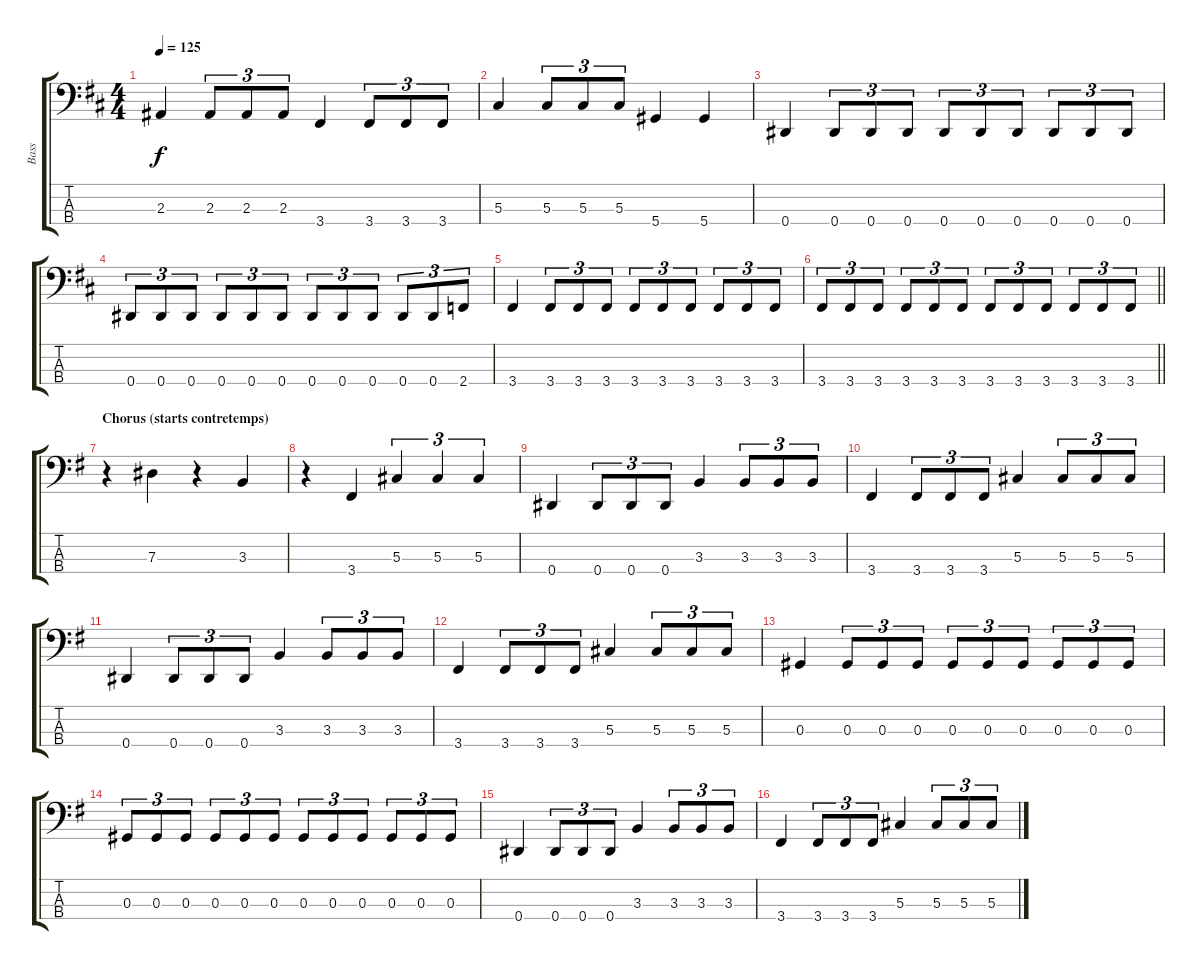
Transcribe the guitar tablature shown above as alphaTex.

\track ("Bass" "Bass") {instrument electricbassfinger}
\staff {score tabs}
\tuning (Gb2 Db2 Ab1 Eb1) {hide}
\ts (4 4)
\tempo 125
\clef f4
\ks bminor
2.3.4{dy f} 2.3.8{tu (3 2)} 2.3.8{tu (3 2)} 2.3.8{tu (3 2)} 3.4.4 3.4.8{tu (3 2)} 3.4.8{tu (3 2)} 3.4.8{tu (3 2)} |
5.3.4 5.3.8{tu (3 2)} 5.3.8{tu (3 2)} 5.3.8{tu (3 2)} 5.4.4 5.4.4 |
0.4.4 0.4.8{tu (3 2)} 0.4.8{tu (3 2)} 0.4.8{tu (3 2)} 0.4.8{tu (3 2)} 0.4.8{tu (3 2)} 0.4.8{tu (3 2)} 0.4.8{tu (3 2)} 0.4.8{tu (3 2)} 0.4.8{tu (3 2)} |
0.4.8{tu (3 2)} 0.4.8{tu (3 2)} 0.4.8{tu (3 2)} 0.4.8{tu (3 2)} 0.4.8{tu (3 2)} 0.4.8{tu (3 2)} 0.4.8{tu (3 2)} 0.4.8{tu (3 2)} 0.4.8{tu (3 2)} 0.4.8{tu (3 2)} 0.4.8{tu (3 2)} 2.4.8{tu (3 2)} |
3.4.4 3.4.8{tu (3 2)} 3.4.8{tu (3 2)} 3.4.8{tu (3 2)} 3.4.8{tu (3 2)} 3.4.8{tu (3 2)} 3.4.8{tu (3 2)} 3.4.8{tu (3 2)} 3.4.8{tu (3 2)} 3.4.8{tu (3 2)} |
\barLineRight lightlight
3.4.8{tu (3 2)} 3.4.8{tu (3 2)} 3.4.8{tu (3 2)} 3.4.8{tu (3 2)} 3.4.8{tu (3 2)} 3.4.8{tu (3 2)} 3.4.8{tu (3 2)} 3.4.8{tu (3 2)} 3.4.8{tu (3 2)} 3.4.8{tu (3 2)} 3.4.8{tu (3 2)} 3.4.8{tu (3 2)} |
\section ("" "Chorus (starts contretemps)")
\ks eminor
r.4 7.3.4 r.4 3.3.4 |
r.4 3.4.4 5.3.4{tu (3 2)} 5.3.4{tu (3 2)} 5.3.4{tu (3 2)} |
0.4.4 0.4.8{tu (3 2)} 0.4.8{tu (3 2)} 0.4.8{tu (3 2)} 3.3.4 3.3.8{tu (3 2)} 3.3.8{tu (3 2)} 3.3.8{tu (3 2)} |
3.4.4 3.4.8{tu (3 2)} 3.4.8{tu (3 2)} 3.4.8{tu (3 2)} 5.3.4 5.3.8{tu (3 2)} 5.3.8{tu (3 2)} 5.3.8{tu (3 2)} |
0.4.4 0.4.8{tu (3 2)} 0.4.8{tu (3 2)} 0.4.8{tu (3 2)} 3.3.4 3.3.8{tu (3 2)} 3.3.8{tu (3 2)} 3.3.8{tu (3 2)} |
3.4.4 3.4.8{tu (3 2)} 3.4.8{tu (3 2)} 3.4.8{tu (3 2)} 5.3.4 5.3.8{tu (3 2)} 5.3.8{tu (3 2)} 5.3.8{tu (3 2)} |
0.3.4 0.3.8{tu (3 2)} 0.3.8{tu (3 2)} 0.3.8{tu (3 2)} 0.3.8{tu (3 2)} 0.3.8{tu (3 2)} 0.3.8{tu (3 2)} 0.3.8{tu (3 2)} 0.3.8{tu (3 2)} 0.3.8{tu (3 2)} |
0.3.8{tu (3 2)} 0.3.8{tu (3 2)} 0.3.8{tu (3 2)} 0.3.8{tu (3 2)} 0.3.8{tu (3 2)} 0.3.8{tu (3 2)} 0.3.8{tu (3 2)} 0.3.8{tu (3 2)} 0.3.8{tu (3 2)} 0.3.8{tu (3 2)} 0.3.8{tu (3 2)} 0.3.8{tu (3 2)} |
0.4.4 0.4.8{tu (3 2)} 0.4.8{tu (3 2)} 0.4.8{tu (3 2)} 3.3.4 3.3.8{tu (3 2)} 3.3.8{tu (3 2)} 3.3.8{tu (3 2)} |
3.4.4 3.4.8{tu (3 2)} 3.4.8{tu (3 2)} 3.4.8{tu (3 2)} 5.3.4 5.3.8{tu (3 2)} 5.3.8{tu (3 2)} 5.3.8{tu (3 2)}
